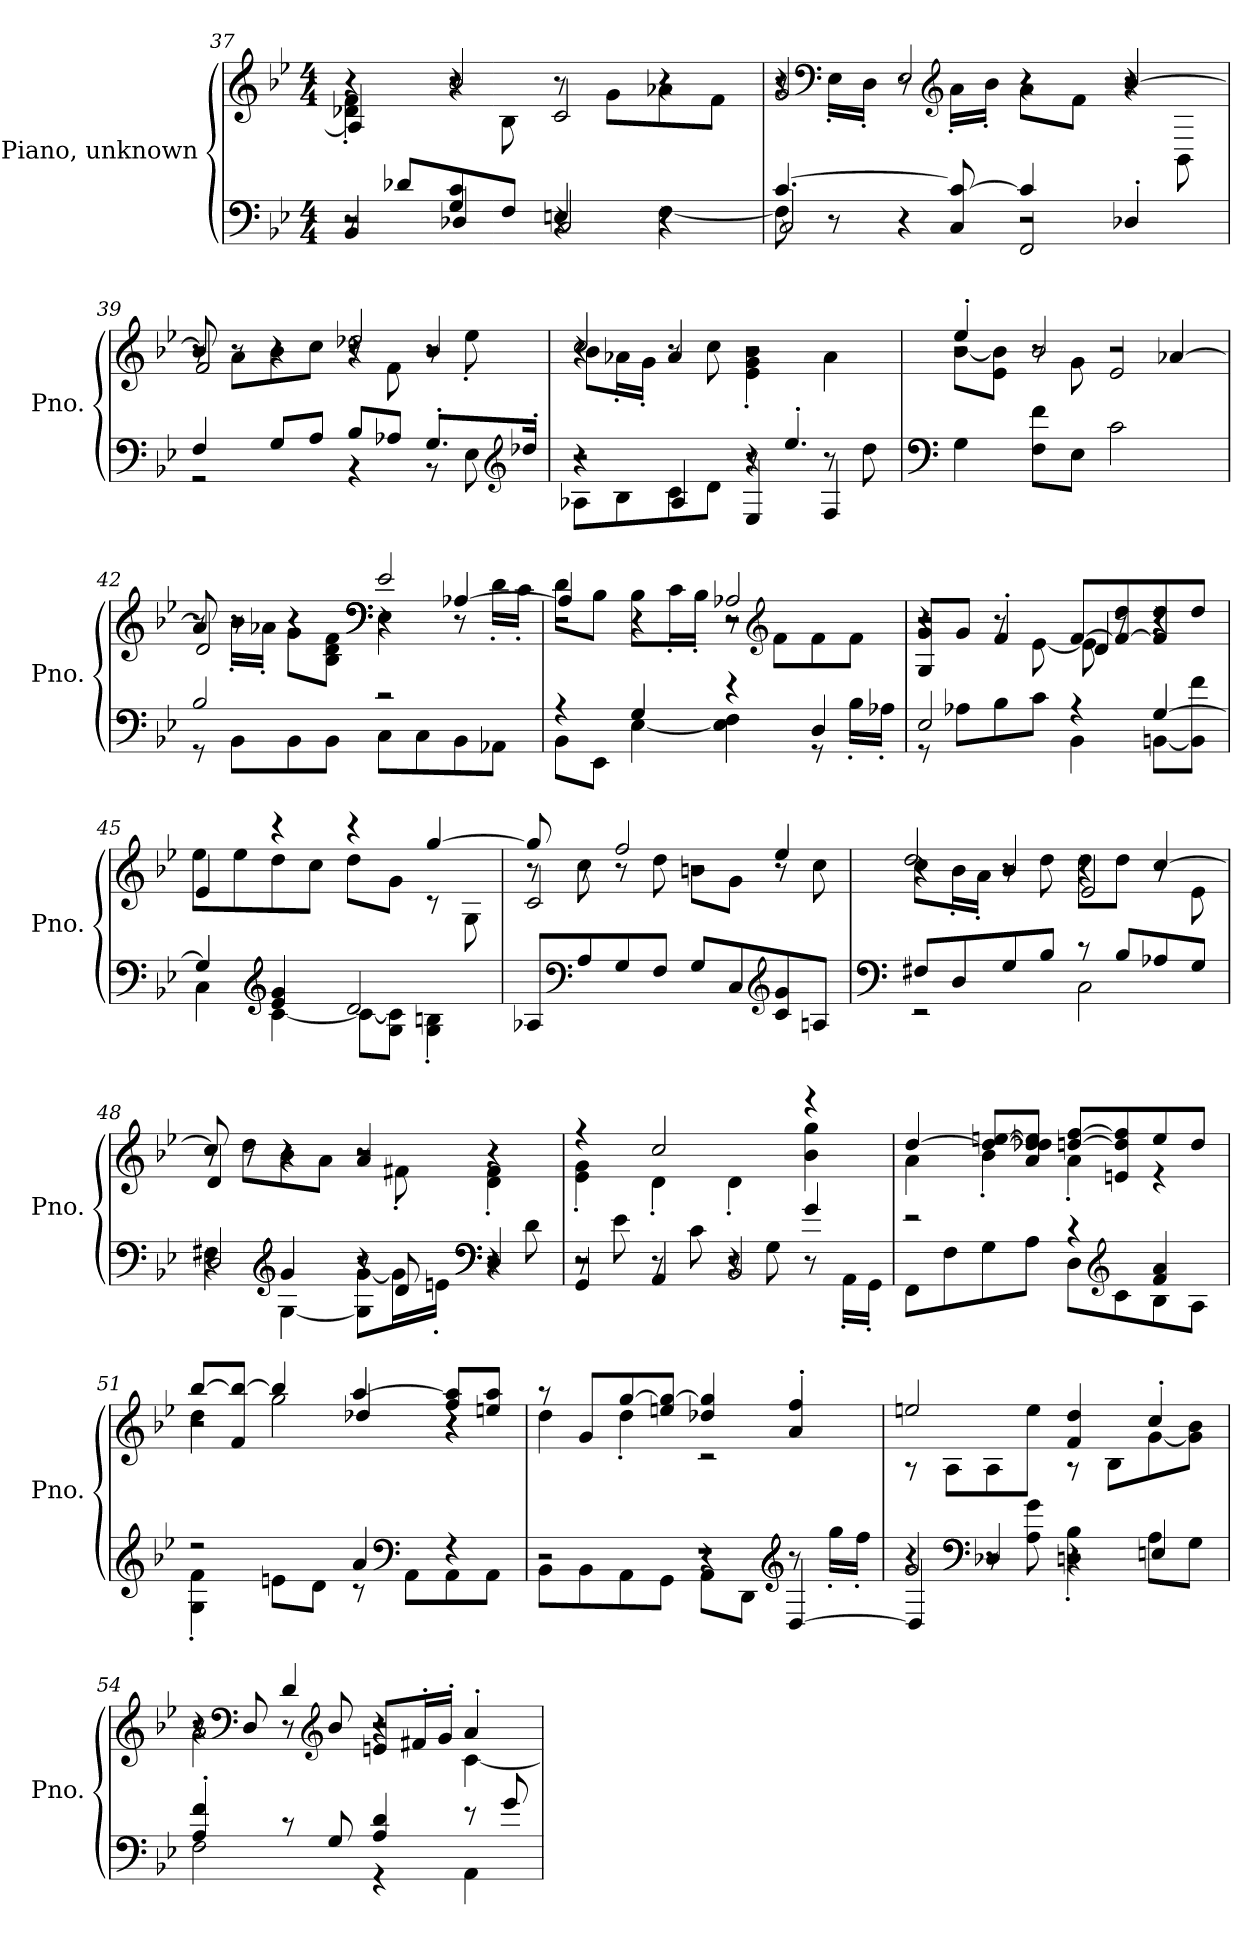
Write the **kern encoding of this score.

**kern	**kern
*part1	*part1
*staff2	*staff1
*I"Piano, unknown	*
*I'Pno.	*
*clefF4	*clefG2
*k[b-e-]	*k[b-e-]
*M4/4	*M4/4
=37	=37
*^	*^
*	*^	*	*^
8r	2r	4BB-/	4r	4d-X\' 4f\'	4A-/]
8d-X/L	.	.	.	.	.
8G/ 8c/	.	4D-X/	2b-/	8r	4r
8F/J	.	.	.	8B-\	.
4En/	4r	2C/	.	8r	2c/
.	.	.	.	8g\L	.
4r	[4F\	.	4r	8a-X\	.
.	.	.	.	8f\J	.
=38	=38	=38	=38	=38	=38
[4.c/	8F\]	2C/	2g/	8r	4r
*	*	*	*clefF4	*	*
.	8r	.	.	16E-'\LL	.
.	.	.	.	16D'\JJ	.
.	4r	.	.	8r	2E-/
*	*	*	*clefG2	*	*
8C/ 8c/_	.	.	.	16a'\LL	.
.	.	.	.	16b-'\JJ	.
4c/]	2r	2FF/	4r	8a\L	.
.	.	.	.	8f\J	.
4D-X'/	.	.	[4b-/	8r	4r
.	.	.	.	8BB-\	.
*	*v	*v	*	*	*
!!LO:PB:g=z	!!	!!
=39	=39	=39	=39	=39
4F/	2r	8b-/]	8r	2f/
.	.	8r	8a\L	.
8G/L	.	4r	8b-\	.
8A/J	.	.	8cc\J	.
8B-/L	4r	2dd-X/	8r	4r
8A-X/J	.	.	8f\	.
8.G'/L	8r	.	8r	4b-/
.	8E-\	.	8ee-'\	.
*clefG2	*	*	*	*
16dd-X'/Jk	.	.	.	.
=40	=40	=40	=40	=40
*	*^	*	*	*
2r	8A-X\L	4r	2cc/	8b-\L	4r
.	8B-\	.	.	16a-X'\L	.
.	.	.	.	16g'\JJ	.
.	8c\	4A-/	.	8r	4a-/
.	8d\J	.	.	8cc\	.
8r	4r	4E-/	2r	4e-\' 4g\' 4b-\'	2r
4.ee-'/	.	.	.	.	.
.	8r	4F/	.	4a-\	.
.	8dd\	.	.	.	.
*v	*v	*v	*	*	*
=41	=41	=41	=41
*clefF4	*	*	*
4G\	4ee-'/	[8b-\L	2r
.	.	8e-\ 8b-\]J	.
8F\ 8f\L	2b-/	8r	.
8E-\J	.	8g\	.
2c\	.	2r	2e-/
.	[4a-X/	.	.
!!LO:LB:g=z	!!	!!
=42	=42	=42	=42
*^	*	*	*
2B-/	8r	8a-/]	8r	2d/
.	8BB-\L	8r	16b-'\LL	.
.	.	.	16a-X'\JJ	.
.	8BB-\	4r	8g\L	.
.	8BB-\J	.	8B-\ 8d\ 8f\J	.
*	*	*clefF4	*	*
2r	8C\L	2e-/	4E-\	4r
.	8C\	.	.	.
.	8BB-\	.	8r	[4A-X/
.	8AA-X\J	.	16d'\LL	.
.	.	.	16c'\JJ	.
=43	=43	=43	=43	=43
4r	8BB-\L	2r	8d\L	4A-/]
.	8EE-\J	.	8B-\J	.
4G/	[4E-\	.	8B-\L	4r
.	.	.	16c'\L	.
.	.	.	16B-'\JJ	.
4r	4E-\] 4F\	2A-X/	8r	2r
*	*	*clefG2	*	*
.	.	.	8f\L	.
4D/	8r	.	8f\	.
.	16B-'\LL	.	8f\J	.
.	16A-X'\JJ	.	.	.
=44	=44	=44	=44	=44
2E-/	8r	8G/ 8g/L	4r	2r
.	8A-X\L	8g/J	.	.
.	8B-\	4f'/	8r	.
.	8c\J	.	[8e-\	.
4r	4BB-\	[8f/L	8e-\]	4d/
.	.	8f/_ 8dd/	8r	.
[4G/	[8BBn\L	8f/] 8dd/	4r	4r
.	8BB\] 8f\J	8dd/J	.	.
*	*	*	*v	*v
!!LO:LB:g=z
=45	=45	=45	=45
4G/]	4C\	4e-/	8ee-\L
.	.	.	8ee-\
*clefG2	*	*	*
4e-/ 4g/	[4c\	4r	8dd\
.	.	.	8cc\J
2d/	8c\L_	4r	8dd\L
.	8G\ 8c\]J	.	8g\J
.	4G\' 4Bn\'	[4gg/	8r
.	.	.	8G\
*v	*v	*	*
=46	=46	=46
*	*	*^
8A-X/L	8gg/]	8r	2c/
*clefF4	*	*	*
8A-/	8r	8cc\	.
8G/	2ff/	8r	.
8F/J	.	8dd\	.
8G/L	.	8bn\L	2r
8C/	.	8g\J	.
*clefG2	*	*	*
8c/ 8g/	4ee-/	8r	.
8An/J	.	8cc\	.
=47	=47	=47	=47
*clefF4	*	*	*
*^	*	*	*
8F#X/L	2r	4r	8cc\L	2dd/
8D/	.	.	16b-'\L	.
.	.	.	16a'\JJ	.
8G/	.	4b-/	8r	.
8B-/J	.	.	8dd\	.
8r	2C\	4r	8dd\L	2e-/
8B-/L	.	.	8dd\J	.
8A-X/	.	[4cc/	8r	.
8G/J	.	.	8e-\	.
!!LO:LB:g=z	!!	!!
=48	=48	=48	=48	=48
*	*^	*	*	*
4r	4F#X\	2D/	8cc/]	8r	4d/
.	.	.	8r	8dd\L	.
*clefG2	*	*	*	*	*
4g/	[4G\	.	4r	8b-\	4r
.	.	.	.	8a\J	.
8r	8G\] [8g\L	4r	2r	8r	4a/
8d/	16g\L]	.	.	8f#X'\	.
.	16en'\JJ	.	.	.	.
*clefF4	*	*	*	*	*
4r	8r	4D/	.	4d\' 4f#\'	4r
.	8d\	.	.	.	.
*	*	*	*	*v	*v
=49	=49	=49	=49	=49
2r	8r	4GG/	4r	4e-\' 4g\'
.	8e-\	.	.	.
.	8r	4AA/	2cc/	4d'\
.	8c\	.	.	.
4r	8r	2BB-/	.	4d'\
.	8G\	.	.	.
4g/	8r	.	4r	4b-\ 4gg\
.	16AA'\LL	.	.	.
.	16GG'\JJ	.	.	.
*	*v	*v	*	*
=50	=50	=50	=50
2r	8FF\L	[4dd/	4a\
.	8F\	.	.
.	8G\	8dd/_ [8een/L	4b-'\
.	8A\J	8a/ 8dd-X/ 8dd/] 8ee/]J	.
4r	8D\L	[8ddn/ [8ff/L	4a'\
*clefG2	*	*	*
.	8c\	8en/ 8dd/] 8ff/]	.
4f/ 4a/	8B-\	8ee/	4r
.	8A\J	8dd/J	.
!!LO:LB:g=z
=51	=51	=51	=51
*	*	*	*^
2r	4G\' 4f\'	[8bb-/L	4dd\	2r
.	.	8f/ 8bb-/_J	.	.
.	8en\L	4bb-/]	2gg\	.
.	8d\J	.	.	.
4a/	8r	[4aa/	.	4dd-X/
*clefF4	*	*	*	*
.	8AA\L	.	.	.
4r	8AA\	8ff/ 8aa/]L	4r	4r
.	8AA\J	8een/ 8aa/J	.	.
*	*	*	*v	*v
=52	=52	=52	=52
*	*^	*	*
1r	8BB-\L	2r	8r	4dd\
.	8BB-\	.	8g/L	.
.	8AA\	.	[8gg/	4dd'\
.	8GG\J	.	8een/ 8gg/_J	.
.	8AA\L	4r	4dd-X/ 4gg/]	2r
.	8DD\J	.	.	.
*clefG2	*	*	*	*
.	8r	[4D/	4a/' 4ff/'	.
.	16gg'\LL	.	.	.
.	16ff'\JJ	.	.	.
=53	=53	=53	=53	=53
2g/	4r	4D/]	2een/	8r
.	.	.	.	8A\L
*clefF4	*	*	*	*
.	8r	4D-X/	.	8A\
.	8A\ 8g\	.	.	8ee\J
2r	4Dn\' 4B-\'	4r	4f/ 4dd/	8r
.	.	.	.	8B-\L
.	8A\L	4En/	4cc'/	[8g\
.	8G\J	.	.	8g\] 8b-\J
*	*v	*v	*	*
!!LO:LB:g=z
=54	=54	=54	=54
*	*	*	*^
4A/' 4f/'	2F\	8r	2a\	4r
*	*	*clefF4	*	*
.	.	8D/	.	.
8r	.	8r	.	4d/
*	*	*clefG2	*	*
8G/	.	8b-/	.	.
4A/ 4d/	4r	8en/L	4r	2r
.	.	16f#X'/L	.	.
.	.	16g'/JJ	.	.
8r	4AA\	4a'/	[4c\	.
8g/	.	.	.	.
*v	*v	*	*	*
*	*v	*v	*v
=	=
*-	*-
